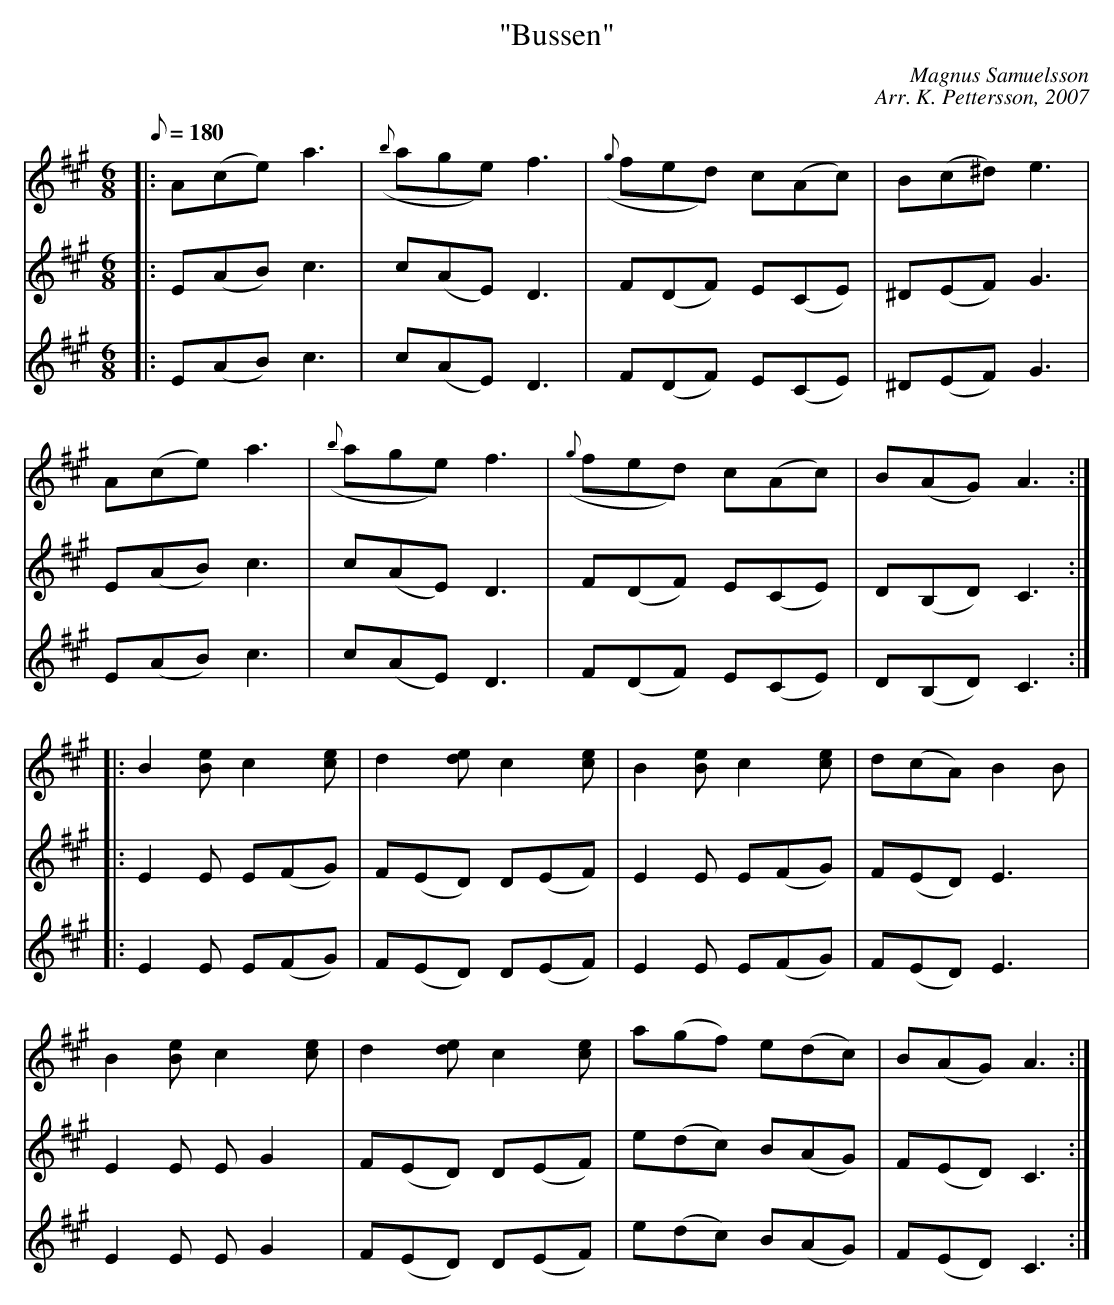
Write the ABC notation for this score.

X:1
T: "Bussen"
C: Magnus Samuelsson
C: Arr. K. Pettersson, 2007
M: 6/8
L: 1/8
K: A
Q: 180
[V:1] |: A(ce) a3 | ({b}age) f3 | ({g}fed) c(Ac) | B(c^d) e3 |
[V:2] |: E(AB) c3 | c(AE) D3 | F(DF) E(CE) | ^D(EF) G3 |
[V:3] |: E(AB) c3 | c(AE) D3 | F(DF) E(CE) | ^D(EF) G3 |
[V:1] A(ce) a3 | ({b}age) f3 | ({g}fed) c(Ac) | B(AG) A3:|
[V:2] E(AB) c3 | c(AE) D3 | F(DF) E(CE) | D(B,D) C3 :|
[V:3] E(AB) c3 | c(AE) D3 | F(DF) E(CE) | D(B,D) C3 :|
[V:1] |: B2[Be] c2[ce] | d2[de] c2[ce] | B2[Be] c2[ce] | d(cA) B2B |
[V:2] |: E2E E(FG) | F(ED) D(EF) | E2E E(FG) | F(ED) E3 |
[V:3] |: E2E E(FG) | F(ED) D(EF) | E2E E(FG) | F(ED) E3 |
[V:1] B2[Be] c2[ce] | d2[de] c2[ce] | a(gf) e(dc) | B(AG) A3 :|
[V:2] E2E EG2 | F(ED) D(EF) | e(dc) B(AG) | F(ED) C3 :|
[V:3] E2E EG2 | F(ED) D(EF) | e(dc) B(AG) | F(ED) C3 :|
